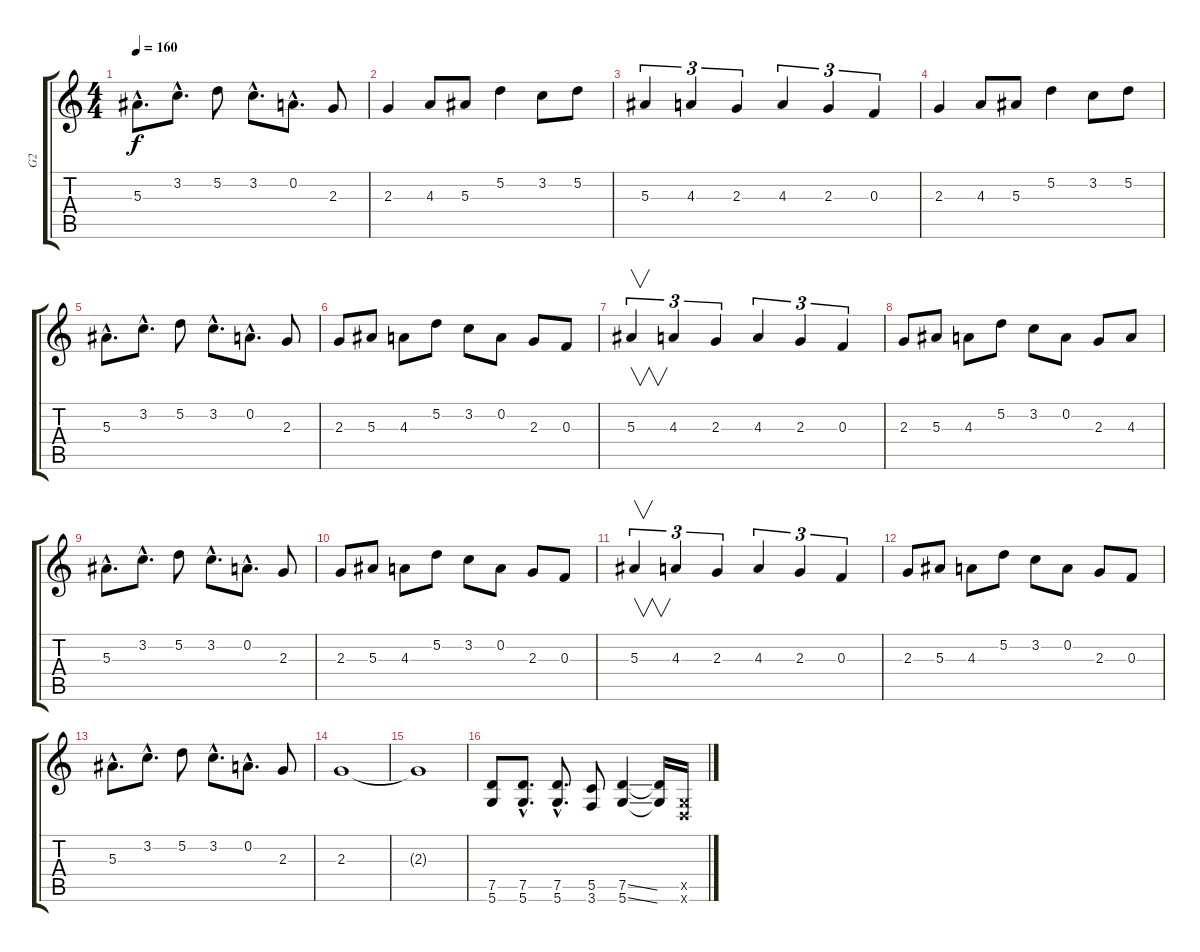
\track ("G2" "G2") {instrument distortionguitar}
\staff {score tabs}
\tuning (D4 A3 F3 C3 G2 D2) {hide}
\ts (4 4)
\tempo 160
\clef g2
\ks c
5.3{hac}.8{d dy f} 3.2{hac}.8{d} 5.2.8 3.2{hac}.8{d} 0.2{hac}.8{d} 2.3.8 |
2.3.4 4.3.8 5.3.8 5.2.4 3.2.8 5.2.8 |
5.3.4{tu (3 2)} 4.3.4{tu (3 2)} 2.3.4{tu (3 2)} 4.3.4{tu (3 2)} 2.3.4{tu (3 2)} 0.3.4{tu (3 2)} |
2.3.4 4.3.8 5.3.8 5.2.4 3.2.8 5.2.8 |
5.3{hac}.8{d} 3.2{hac}.8{d} 5.2.8 3.2{hac}.8{d} 0.2{hac}.8{d} 2.3.8 |
2.3.8 5.3.8 4.3.8 5.2.8 3.2.8 0.2.8 2.3.8 0.3.8 |
5.3.4{v tu (3 2)} 4.3.4{tu (3 2)} 2.3.4{tu (3 2)} 4.3.4{tu (3 2)} 2.3.4{tu (3 2)} 0.3.4{tu (3 2)} |
2.3.8 5.3.8 4.3.8 5.2.8 3.2.8 0.2.8 2.3.8 4.3.8 |
5.3{hac}.8{d} 3.2{hac}.8{d} 5.2.8 3.2{hac}.8{d} 0.2{hac}.8{d} 2.3.8 |
2.3.8 5.3.8 4.3.8 5.2.8 3.2.8 0.2.8 2.3.8 0.3.8 |
5.3.4{v tu (3 2)} 4.3.4{tu (3 2)} 2.3.4{tu (3 2)} 4.3.4{tu (3 2)} 2.3.4{tu (3 2)} 0.3.4{tu (3 2)} |
2.3.8 5.3.8 4.3.8 5.2.8 3.2.8 0.2.8 2.3.8 0.3.8 |
5.3{hac}.8{d} 3.2{hac}.8{d} 5.2.8 3.2{hac}.8{d} 0.2{hac}.8{d} 2.3.8 |
2.3.1 |
2.3{t}.1 |
(7.5 5.6).8 (7.5{hac} 5.6{hac}).8{d} (7.5{hac} 5.6{hac}).8{d} (5.5 3.6).8 (7.5{ss} 5.6{ss}).4 (7.5{t} 5.6{t}).16 (0.5{x} 0.6{x}).16
